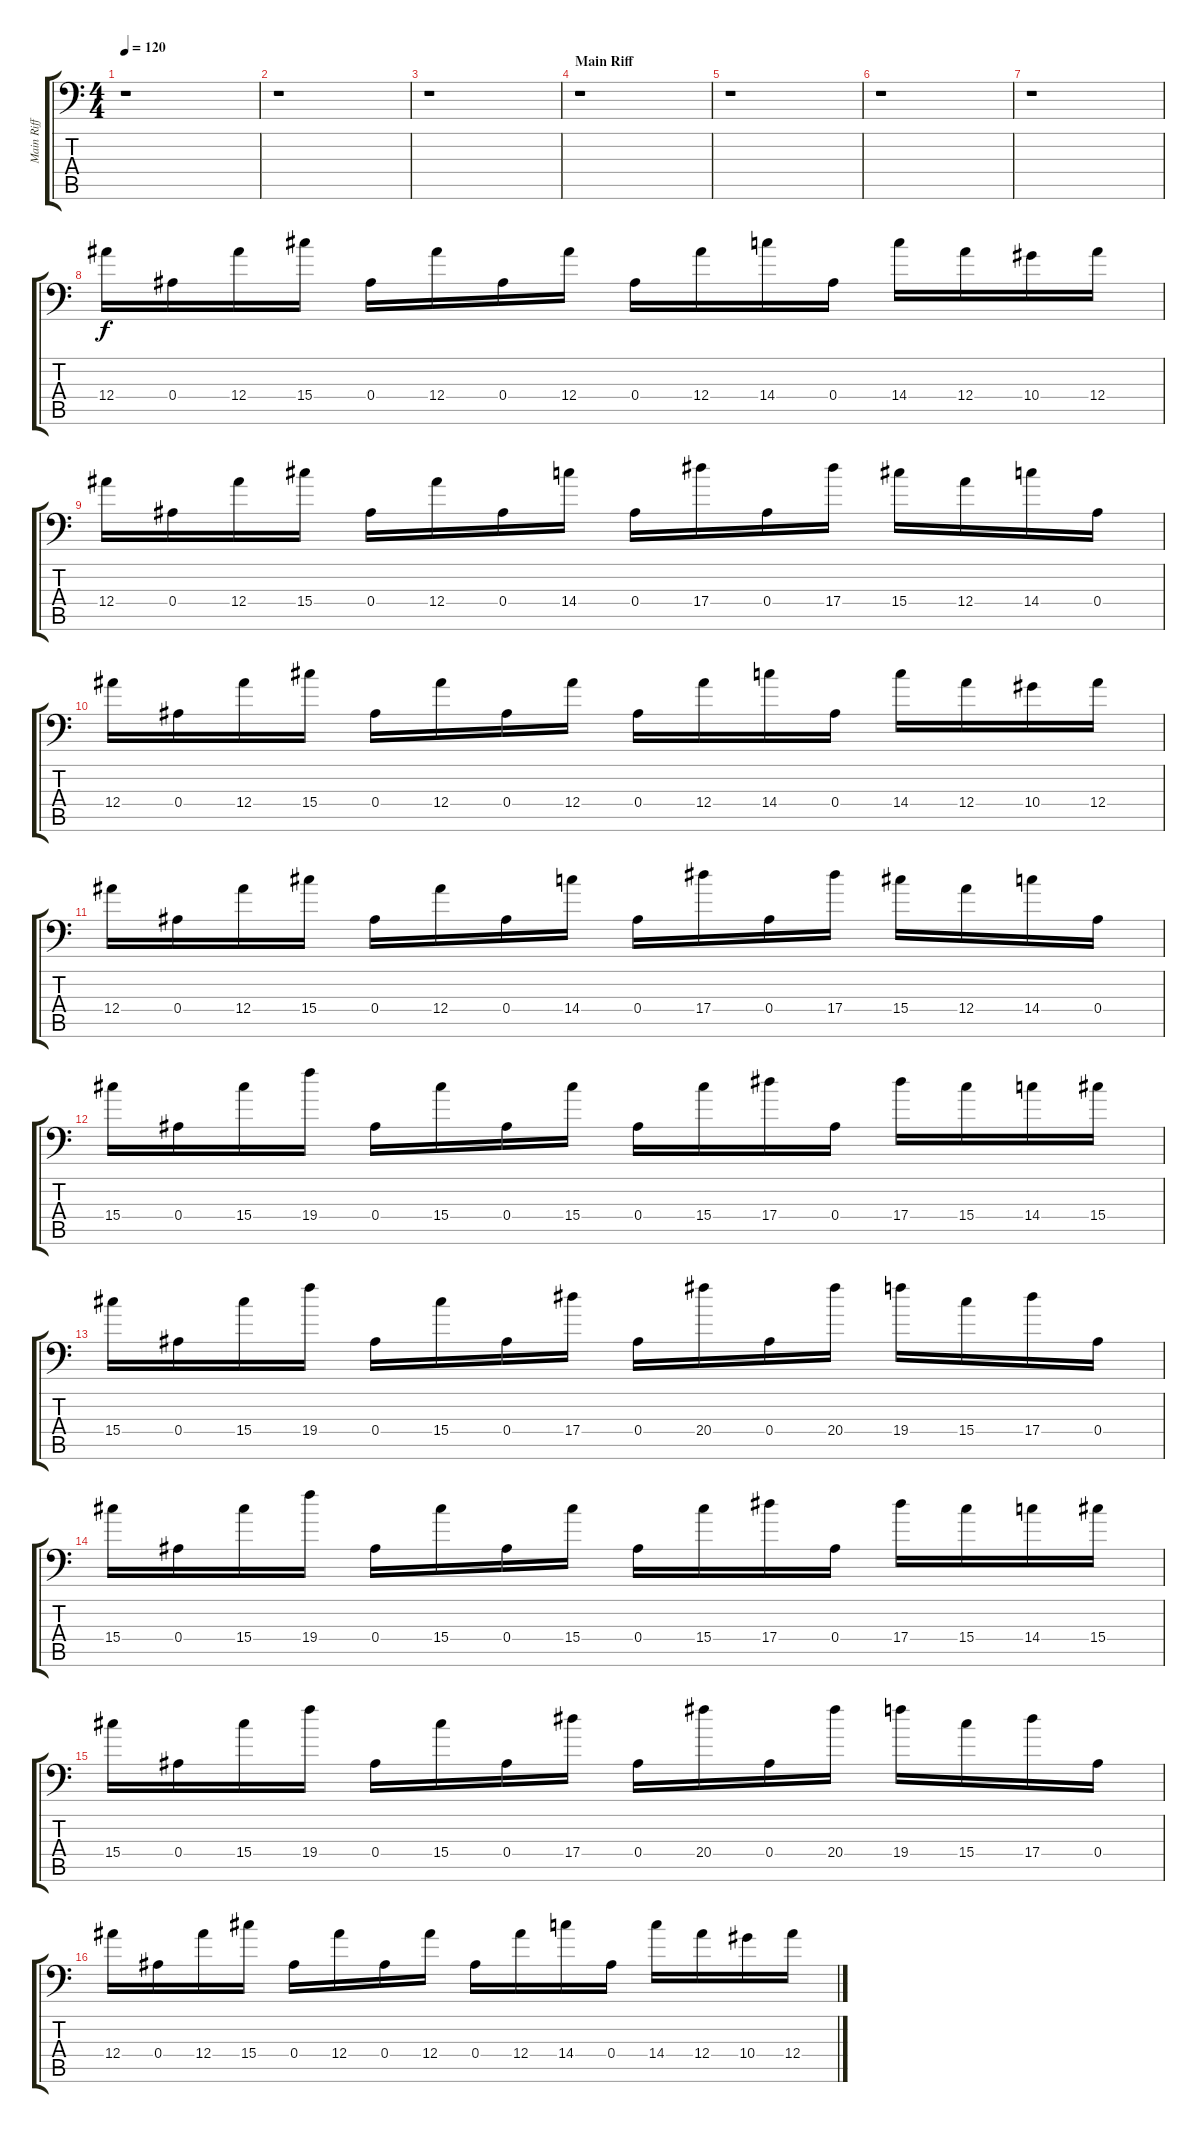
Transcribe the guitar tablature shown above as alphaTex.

\track ("Main Riff Harmonics" "Main Riff ") {instrument distortionguitar}
\staff {score tabs}
\tuning (C4 G3 Eb3 Bb2 F2 Bb1) {hide}
\ts (4 4)
\tempo 120
\clef f4
\ks c
r.1{dy f} |
r.1 |
r.1 |
\section ("" "Main Riff")
r.1 |
r.1 |
r.1 |
r.1 |
12.4.16 0.4.16 12.4.16 15.4.16 0.4.16 12.4.16 0.4.16 12.4.16 0.4.16 12.4.16 14.4.16 0.4.16 14.4.16 12.4.16 10.4.16 12.4.16 |
12.4.16 0.4.16 12.4.16 15.4.16 0.4.16 12.4.16 0.4.16 14.4.16 0.4.16 17.4.16 0.4.16 17.4.16 15.4.16 12.4.16 14.4.16 0.4.16 |
12.4.16 0.4.16 12.4.16 15.4.16 0.4.16 12.4.16 0.4.16 12.4.16 0.4.16 12.4.16 14.4.16 0.4.16 14.4.16 12.4.16 10.4.16 12.4.16 |
12.4.16 0.4.16 12.4.16 15.4.16 0.4.16 12.4.16 0.4.16 14.4.16 0.4.16 17.4.16 0.4.16 17.4.16 15.4.16 12.4.16 14.4.16 0.4.16 |
15.4.16 0.4.16 15.4.16 19.4.16 0.4.16 15.4.16 0.4.16 15.4.16 0.4.16 15.4.16 17.4.16 0.4.16 17.4.16 15.4.16 14.4.16 15.4.16 |
15.4.16 0.4.16 15.4.16 19.4.16 0.4.16 15.4.16 0.4.16 17.4.16 0.4.16 20.4.16 0.4.16 20.4.16 19.4.16 15.4.16 17.4.16 0.4.16 |
15.4.16 0.4.16 15.4.16 19.4.16 0.4.16 15.4.16 0.4.16 15.4.16 0.4.16 15.4.16 17.4.16 0.4.16 17.4.16 15.4.16 14.4.16 15.4.16 |
15.4.16 0.4.16 15.4.16 19.4.16 0.4.16 15.4.16 0.4.16 17.4.16 0.4.16 20.4.16 0.4.16 20.4.16 19.4.16 15.4.16 17.4.16 0.4.16 |
12.4.16 0.4.16 12.4.16 15.4.16 0.4.16 12.4.16 0.4.16 12.4.16 0.4.16 12.4.16 14.4.16 0.4.16 14.4.16 12.4.16 10.4.16 12.4.16
